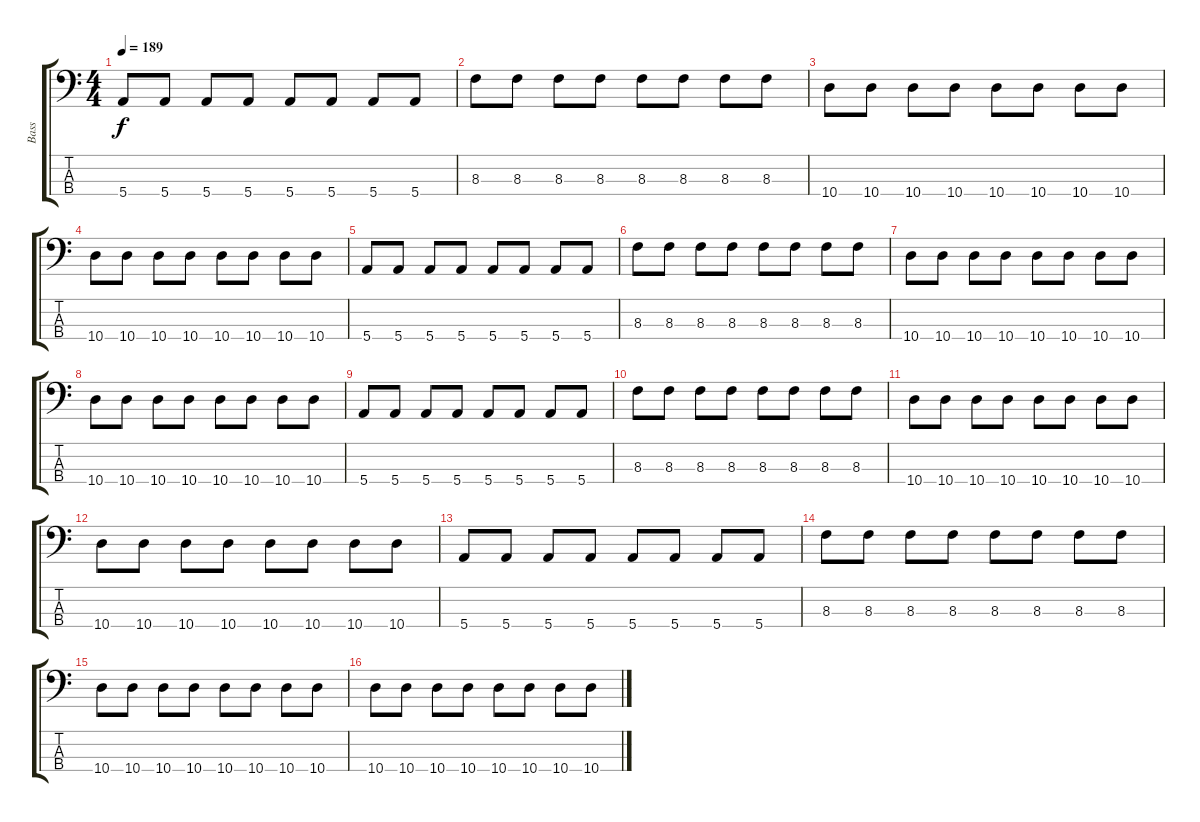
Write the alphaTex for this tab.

\track ("Bass" "Bass") {instrument electricbassfinger}
\staff {score tabs}
\tuning (G2 D2 A1 E1) {hide}
\ts (4 4)
\tempo 189
\clef f4
\ks c
5.4.8{dy f} 5.4.8 5.4.8 5.4.8 5.4.8 5.4.8 5.4.8 5.4.8 |
8.3.8 8.3.8 8.3.8 8.3.8 8.3.8 8.3.8 8.3.8 8.3.8 |
10.4.8 10.4.8 10.4.8 10.4.8 10.4.8 10.4.8 10.4.8 10.4.8 |
10.4.8 10.4.8 10.4.8 10.4.8 10.4.8 10.4.8 10.4.8 10.4.8 |
5.4.8 5.4.8 5.4.8 5.4.8 5.4.8 5.4.8 5.4.8 5.4.8 |
8.3.8 8.3.8 8.3.8 8.3.8 8.3.8 8.3.8 8.3.8 8.3.8 |
10.4.8 10.4.8 10.4.8 10.4.8 10.4.8 10.4.8 10.4.8 10.4.8 |
10.4.8 10.4.8 10.4.8 10.4.8 10.4.8 10.4.8 10.4.8 10.4.8 |
5.4.8 5.4.8 5.4.8 5.4.8 5.4.8 5.4.8 5.4.8 5.4.8 |
8.3.8 8.3.8 8.3.8 8.3.8 8.3.8 8.3.8 8.3.8 8.3.8 |
10.4.8 10.4.8 10.4.8 10.4.8 10.4.8 10.4.8 10.4.8 10.4.8 |
10.4.8 10.4.8 10.4.8 10.4.8 10.4.8 10.4.8 10.4.8 10.4.8 |
5.4.8 5.4.8 5.4.8 5.4.8 5.4.8 5.4.8 5.4.8 5.4.8 |
8.3.8 8.3.8 8.3.8 8.3.8 8.3.8 8.3.8 8.3.8 8.3.8 |
10.4.8 10.4.8 10.4.8 10.4.8 10.4.8 10.4.8 10.4.8 10.4.8 |
10.4.8 10.4.8 10.4.8 10.4.8 10.4.8 10.4.8 10.4.8 10.4.8
